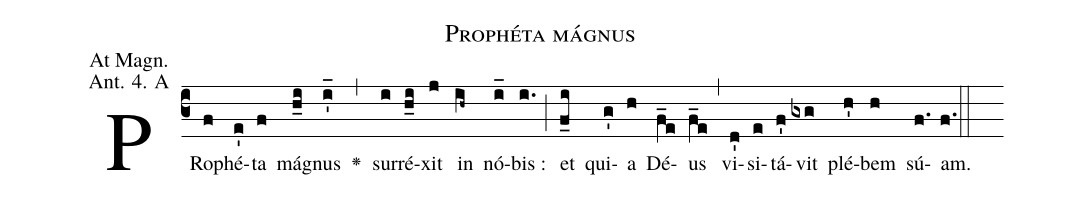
name: Prophéta mágnus;
office-part: Magnificat Antiphon;
mode: 4A;
annotation: At Magn.;
annotation: Ant. 4. A;
def-m1:}{\greseteolcustos{manual}{;
def-m2:\ifx\breakbeforeEuouae\undefined\else;
def-m3:\fi}\ifx\noeuouae\undefined\def\noeuouae{F}\fi\if\noeuouae F{;
def-m4:}\fi;
%%
% The syntax in this part is called gabc. Please refer to http://home.gna.org/gregorio/gabc/#basis

(c3)PR{o}(f)phé(e')ta(f) má(h_i)gnus(i'_) <v>\greheightstar</v>(,)
sur(i)ré(h_i)xit(j) in(ih~) nó(i_)bis :(i.) (;)
et(f_i) qui(g')a(h) Dé(f_e)us(f_e) (,)
vi(d')si(e)tá(f')vit(gxg) plé(h')bem(h) sú(f.[em1])am.(f.) (::[em2]z[em3])

E(i) u(h) o(i) u(j) a(h) e.(f.) (::[em4])
